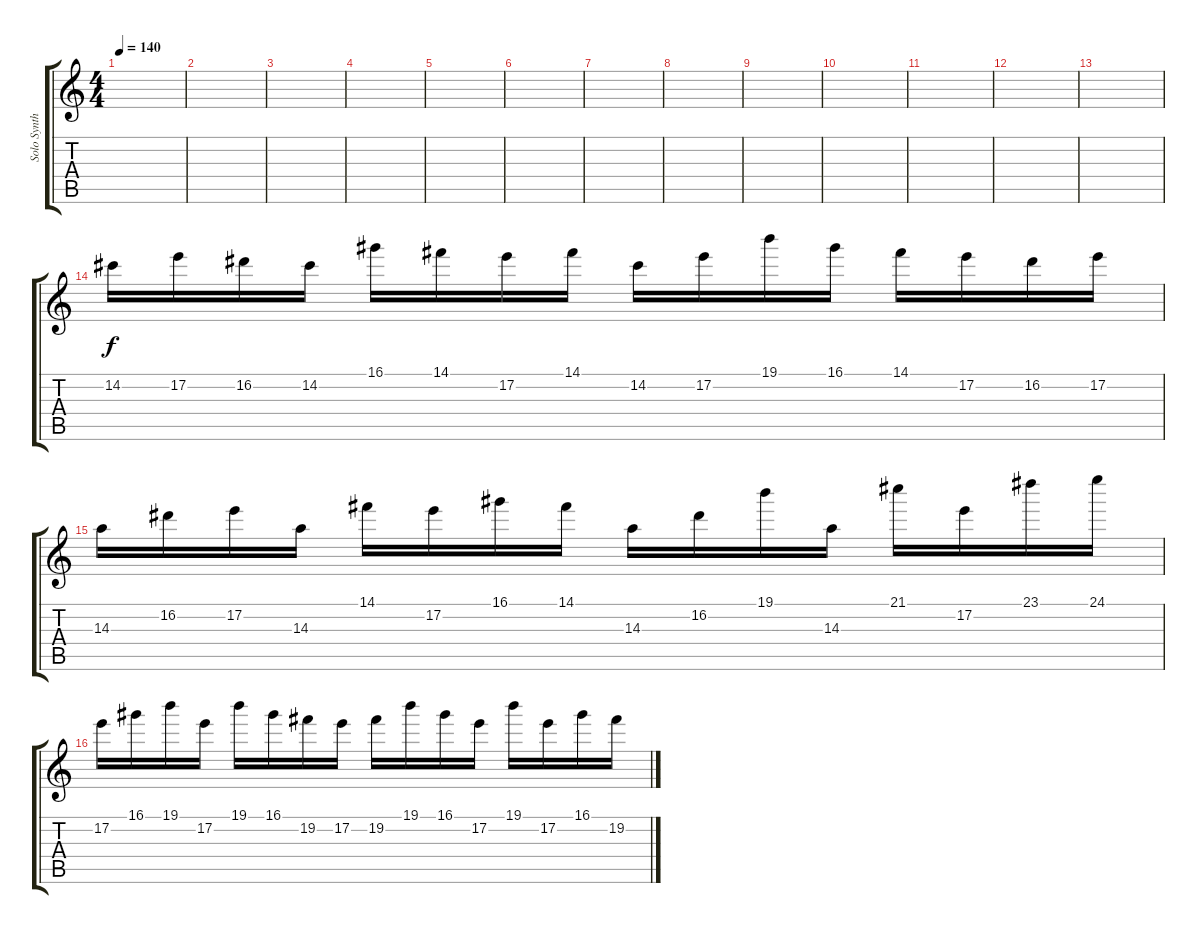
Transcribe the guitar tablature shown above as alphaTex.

\track ("Solo Synth" "Solo Synth") {instrument banjo}
\staff {score tabs}
\tuning (E4 B3 G3 D3 A2 E2) {hide}
\displaytranspose 12
\ts (4 4)
\tempo 140
\clef g2
\ks c
|
|
|
|
|
|
|
|
|
|
|
|
|
14.2.16 17.2.16 16.2.16 14.2.16 16.1.16 14.1.16 17.2.16 14.1.16 14.2.16 17.2.16 19.1.16 16.1.16 14.1.16 17.2.16 16.2.16 17.2.16 |
14.3.16 16.2.16 17.2.16 14.3.16 14.1.16 17.2.16 16.1.16 14.1.16 14.3.16 16.2.16 19.1.16 14.3.16 21.1.16 17.2.16 23.1.16 24.1.16 |
17.2.16 16.1.16 19.1.16 17.2.16 19.1.16 16.1.16 19.2.16 17.2.16 19.2.16 19.1.16 16.1.16 17.2.16 19.1.16 17.2.16 16.1.16 19.2.16
